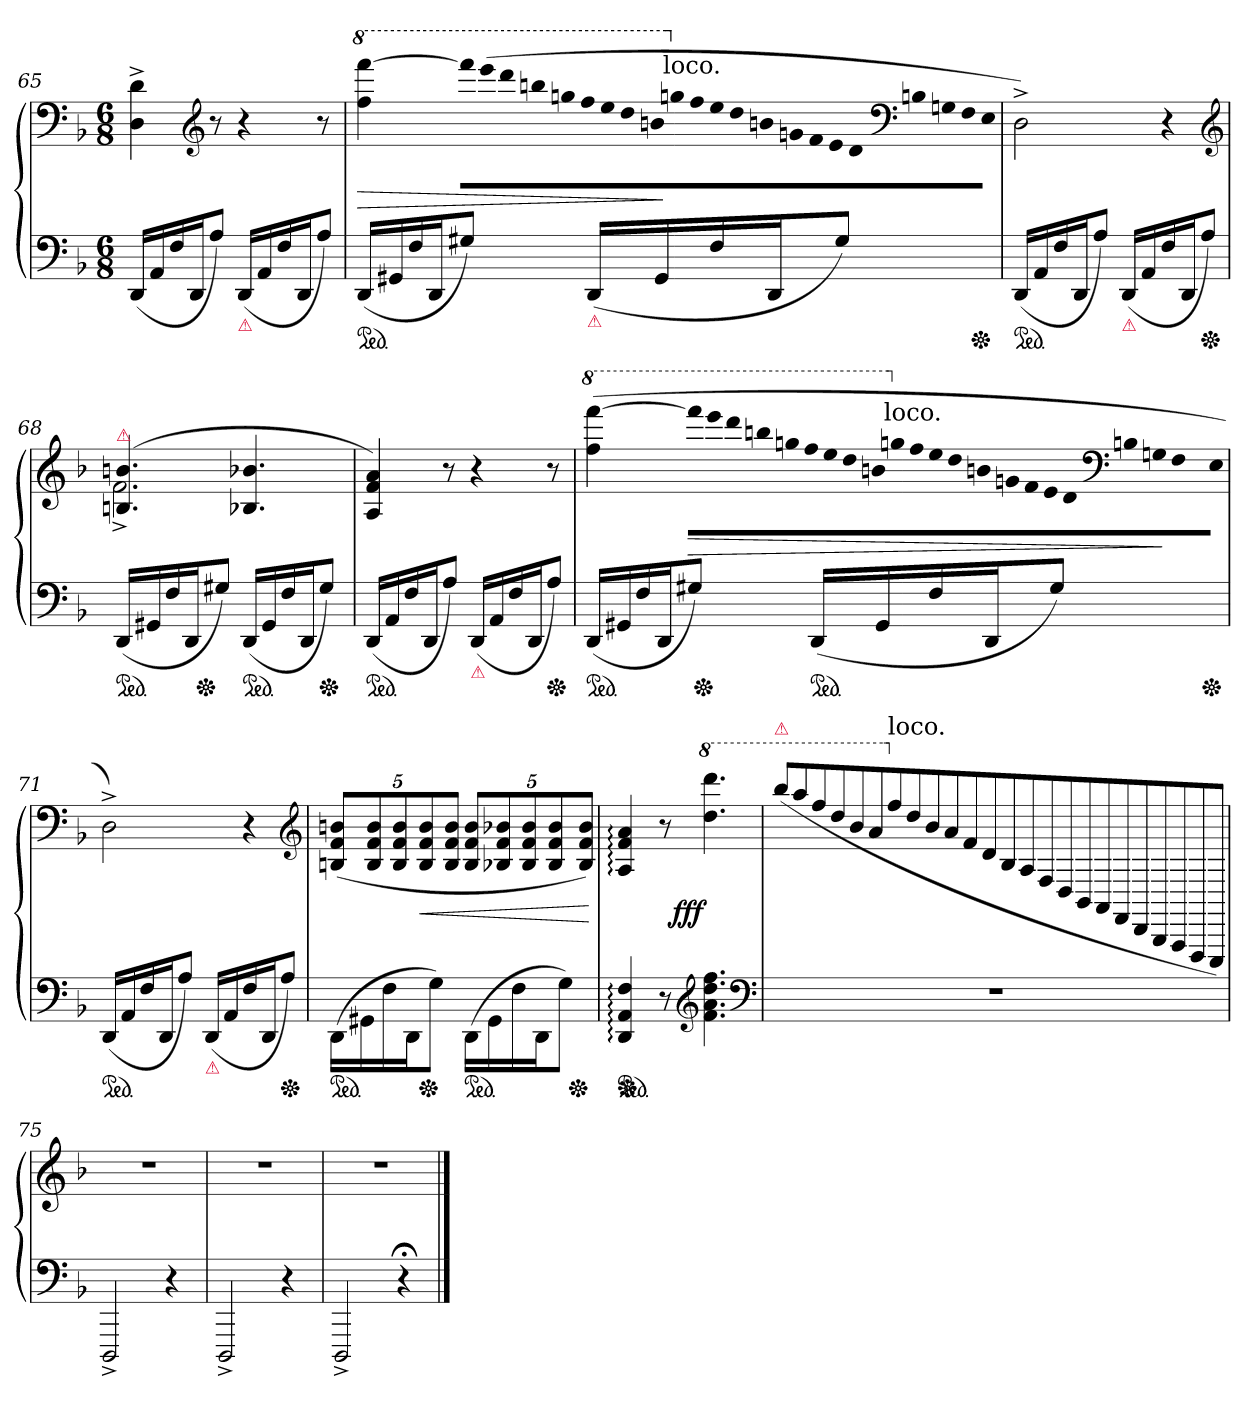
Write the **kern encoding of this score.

**kern	**kern	**dynam
*part1	*part1	*part1
*staff2	*staff1	*staff1/2
*clefF4	*clefF4	*
*k[b-]	*k[b-]	*
*d:	*d:	*
*M6/8	*M6/8	*
=65	=65	=65
(<16DDLL	4D^< 4d^<	.
16AA	.	.
16F	.	.
16DDJ	.	.
*	*clefG2	*
8AJ)	8r	.
!LO:TX:b:color=crimson:t=⚠	!	!
(<16DDLL	4r	.
16AA	.	.
16F	.	.
16DDJ	.	.
8AJ)	8r	.
=66	=66	=66
*	*8va	*
!LO:TX:a:color=crimson:t=⚠	!	!
*ped	*	*
(<16DDLL	4fff [4ffff	>
16GG#X	.	.
16F	.	.
16DDJ	.	.
*	*Xtuplet	*
!	!LO:N:vis=8	!
8G#XJ)	44ffff!\L]	.
!	!LO:N:vis=8	!
.	(>44eeee!	.
!	!LO:N:vis=8	!
.	44dddd!	.
!	!LO:N:vis=8	!
.	44bbbn!	.
!	!LO:N:vis=8	!
.	44gggn!	.
!	!LO:N:vis=8	!
.	44fff!	.
!LO:TX:b:color=crimson:t=⚠	!	!
(<16DDLL	.	.
!	!LO:N:vis=8	!
.	44eee!	.
!	!LO:N:vis=8	!
.	44ddd!	.
!	!LO:N:vis=8	!
.	44bbn!	.
16GG#	.	.
*	*X8va	*
!	!LO:TX:a:t=loco.	!
!	!LO:N:vis=8	!
.	44ggn!	]
!	!LO:N:vis=8	!
.	44ff!	.
!	!LO:N:vis=8	!
16F	44ee!	.
!	!LO:N:vis=8	!
.	44dd!	.
!	!LO:N:vis=8	!
.	44bn!	.
16DDJ	.	.
!	!LO:N:vis=8	!
.	44gn!	.
!	!LO:N:vis=8	!
.	44f!	.
!	!LO:N:vis=8	!
.	44e!	.
8G#J)	.	.
!	!LO:N:vis=8	!
.	44d!	.
*	*clefF4	*
!	!LO:N:vis=8	!
.	44Bn!	.
!	!LO:N:vis=8	!
.	44Gn!	.
!	!LO:N:vis=8	!
.	44F!	.
!	!LO:N:vis=8	!
*Xped	*	*
.	44E!J	.
=67	=67	=67
*ped	*	*
(<16DDLL	2D^<)	.
16AA	.	.
16F	.	.
16DDJ	.	.
8AJ)	.	.
!LO:TX:b:color=crimson:t=⚠	!	!
(<16DDLL	.	.
16AA	.	.
16F	4r	.
16DDJ	.	.
*Xped	*	*
8AJ)	.	.
*	*clefG2	*
=68	=68	=68
*	*^	*
!	!LO:TX:a:color=crimson:t=⚠	!	!
*ped	*	*	*
*	*	*^	*
(<16DDLL	(>4.Bn 4.bn	2.f^<	8..ryy	.
16GG#X	.	.	.	.
16F	.	.	.	.
16DDJ	.	.	.	.
*Xped	*	*	*	*
.	.	.	2ryy	.
8G#XJ)	.	.	.	.
!LO:TX:b:color=crimson:t=⚠	!	!	!	!
*ped	*	*	*	*
(<16DDLL	4.B-X 4.b-X	.	.	.
16GG#	.	.	.	.
16F	.	.	.	.
16DDJ	.	.	.	.
*Xped	*	*	*	*
8G#J)	.	.	.	.
.	.	.	32ryy	.
*	*v	*v	*v	*
=69	=69	=69
*ped	*	*
(<16DDLL	4A 4f 4a)	.
16AA	.	.
16F	.	.
16DDJ	.	.
8AJ)	8r	.
!LO:TX:b:color=crimson:t=⚠	!	!
(<16DDLL	4r	.
16AA	.	.
16F	.	.
16DDJ	.	.
*Xped	*	*
8AJ)	8r	.
=70	=70	=70
*	*8va	*
*ped	*	*
*	*^	*
(<16DDLL	(>4fff [4ffff	11%2ryy	.
16GG#X	.	.	.
16F	.	.	.
.	.	22..ryy	.
16DDJ	.	.	.
!	!LO:N:vis=8	!	!
8G#XJ)	44ffff!\L]	.	>
*Xped	*	*	*
.	.	11%4ryy	.
!	!LO:N:vis=8	!	!
.	44eeee!	.	.
!	!LO:N:vis=8	!	!
.	44dddd!	.	.
!	!LO:N:vis=8	!	!
.	44bbbn!	.	.
!	!LO:N:vis=8	!	!
.	44gggn!	.	.
!	!LO:N:vis=8	!	!
.	44fff!	.	.
!LO:TX:b:color=crimson:t=⚠	!	!	!
*ped	*	*	*
(<16DDLL	.	.	.
!	!LO:N:vis=8	!	!
.	44eee!	.	.
!	!LO:N:vis=8	!	!
.	44ddd!	.	.
!	!LO:N:vis=8	!	!
.	44bbn!	.	.
16GG#	.	.	.
*	*X8va	*	*
!	!LO:TX:a:t=loco.	!	!
!	!LO:N:vis=8	!	!
.	44ggn!	.	.
!	!LO:N:vis=8	!	!
.	44ff!	.	.
!	!LO:N:vis=8	!	!
16F	44ee!	.	.
!	!LO:N:vis=8	!	!
.	44dd!	.	.
!	!LO:N:vis=8	!	!
.	44bn!	.	.
16DDJ	.	.	.
!	!LO:N:vis=8	!	!
.	44gn!	.	.
!	!LO:N:vis=8	!	!
.	44f!	.	.
!	!LO:N:vis=8	!	!
.	44e!	.	.
8G#J)	.	11ryy	.
!	!LO:N:vis=8	!	!
.	44d!	.	.
*	*clefF4	*	*
!	!LO:N:vis=8	!	!
.	44Bn!	.	.
!	!LO:N:vis=8	!	!
.	44Gn!	.	.
!	!LO:N:vis=8	!	!
.	44F!	.	]
.	.	44.ryy	.
!	!LO:N:vis=8	!	!
*Xped	*	*	*
.	44E!J	.	.
*	*v	*v	*
=71	=71	=71
*ped	*	*
(<16DDLL	2D^<)	.
16AA	.	.
16F	.	.
16DDJ	.	.
8AJ)	.	.
!LO:TX:b:color=crimson:t=⚠	!	!
(<16DDLL	.	.
16AA	.	.
16F	4r	.
16DDJ	.	.
*Xped	*	*
8AJ)	.	.
*	*clefG2	*
=72	=72	=72
*	*tuplet	*
!	!LO:TX:b:Bi:t=stretto.	!
*ped	*	*
*	*^	*
(>16DD\LL	(>40%3Bn 40%3f 40%3bnL	5%2ryy	.
16GG#X	.	.	.
.	40%3B 40%3f 40%3b	.	.
16F	.	.	.
.	40%3B 40%3f 40%3b	.	.
16DDJ	.	.	.
*Xped	*	*	*
.	40%3B 40%3f 40%3b	.	<
8GJ)	.	.	.
.	40%3B 40%3f 40%3bJ	.	.
!LO:TX:b:color=crimson:t=⚠	!	!	!
*ped	*	*	*
(>16DD\LL	40%3B 40%3f 40%3bL	.	.
.	.	5ryy	.
16GG#	.	.	.
.	40%3B-X 40%3f 40%3b-X	.	.
16F	.	.	.
.	40%3B- 40%3f 40%3b-	.	.
16DDJ	.	.	.
.	40%3B- 40%3f 40%3b-	20ryy	.
8GJ)	.	.	.
*Xped	*	*	*
.	.	10ryy	.
.	40%3B- 40%3f 40%3b-J)	.	.
.	.	.	[
*	*v	*v	*
=73	=73	=73
*ped	*	*
*Xped	*	*
4DD: 4AA: 4F:	4A: 4f: 4a:	.
8r	8r	.
*clefG2	*	*
*	*8va	*
!	!	!LO:DY:rj
4.f 4.a 4.dd 4.ff	4.ddd 4.dddd	fff
*clefF4	*	*
=74	=74	=74
!	!LO:TX:a:color=crimson:t=⚠	!
!	!LO:N:vis=8	!
2.r	(>32bbb-!\L	.
!	!LO:N:vis=8	!
.	32aaa!\	.
!	!LO:N:vis=8	!
.	32fff!\	.
!	!LO:N:vis=8	!
.	32ddd!\	.
!	!LO:N:vis=8	!
.	32bb-!\	.
!	!LO:N:vis=8	!
.	32aa!\	.
*	*X8va	*
!	!LO:TX:a:t=loco.	!
!	!LO:N:vis=8	!
.	32ff!\	.
!	!LO:N:vis=8	!
.	32dd!\	.
!	!LO:N:vis=8	!
.	32b-!\	.
!	!LO:N:vis=8	!
.	32a!\	.
!	!LO:N:vis=8	!
.	32f!\	.
!	!LO:N:vis=8	!
.	32d!\	.
!	!LO:N:vis=8	!
.	32B-!/	.
!	!LO:N:vis=8	!
.	32A!/	.
!	!LO:N:vis=8	!
.	32F!/	.
!	!LO:N:vis=8	!
.	32D!/	.
!	!LO:N:vis=8	!
.	32BB-!/	.
!	!LO:N:vis=8	!
.	32AA!/	.
!	!LO:N:vis=8	!
.	32FF!/	.
!	!LO:N:vis=8	!
.	32DD!/	.
!	!LO:N:vis=8	!
.	32BBB-!/	.
!	!LO:N:vis=8	!
.	32AAA!/	.
!	!LO:N:vis=8	!
.	32FFF!/	.
!	!LO:N:vis=8	!
.	32EEE!/J)	.
=75	=75	=75
2DDD^>	2.r	.
4r	.	.
=76	=76	=76
2DDD^>	2.r	.
4r	.	.
=77	=77	=77
2DDD^>	2.r	.
4r;<	.	.
==	==	==
*-	*-	*-
